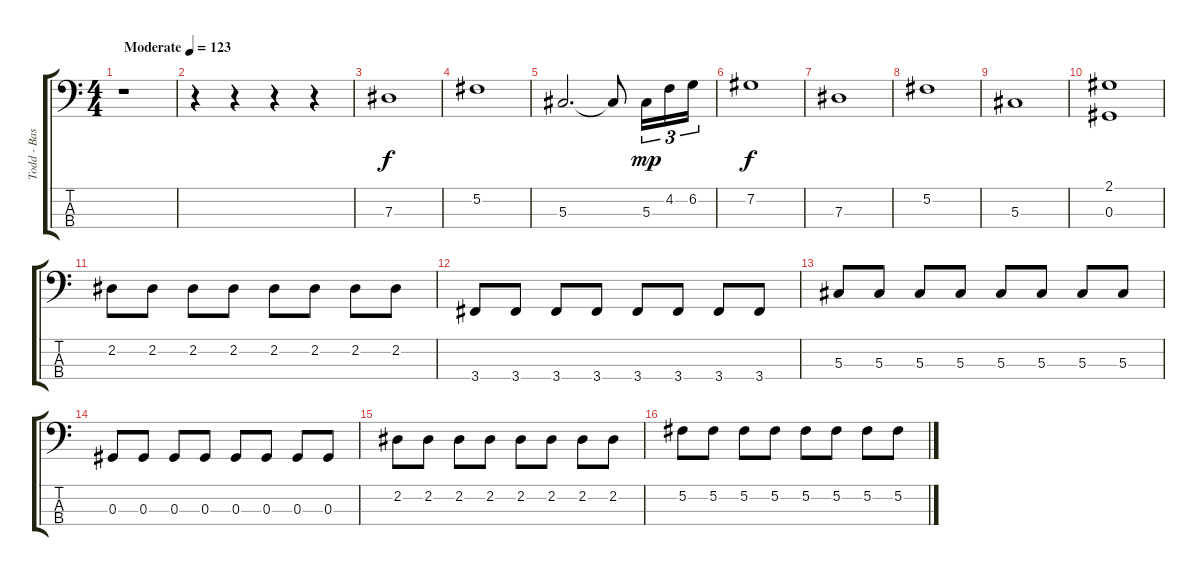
\track ("Todd - Bass" "Todd - Bas") {instrument electricbasspick}
\staff {score tabs}
\tuning (Gb2 Db2 Ab1 Eb1) {hide}
\ts (4 4)
\tempo (123 "Moderate")
\clef f4
\ks c
r.1{dy f instrument electricbasspick} |
r.4 r.4 r.4 r.4 |
7.3.1 |
5.2.1 |
5.3.2{d} 5.3{t}.8 5.3.16{tu (3 2) dy mp} 4.2.16{tu (3 2)} 6.2.16{tu (3 2)} |
7.2.1{dy f} |
7.3.1 |
5.2.1 |
5.3.1 |
(2.1 0.3).1 |
2.2.8 2.2.8 2.2.8 2.2.8 2.2.8 2.2.8 2.2.8 2.2.8 |
3.4.8 3.4.8 3.4.8 3.4.8 3.4.8 3.4.8 3.4.8 3.4.8 |
5.3.8 5.3.8 5.3.8 5.3.8 5.3.8 5.3.8 5.3.8 5.3.8 |
0.3.8 0.3.8 0.3.8 0.3.8 0.3.8 0.3.8 0.3.8 0.3.8 |
2.2.8 2.2.8 2.2.8 2.2.8 2.2.8 2.2.8 2.2.8 2.2.8 |
5.2.8 5.2.8 5.2.8 5.2.8 5.2.8 5.2.8 5.2.8 5.2.8
